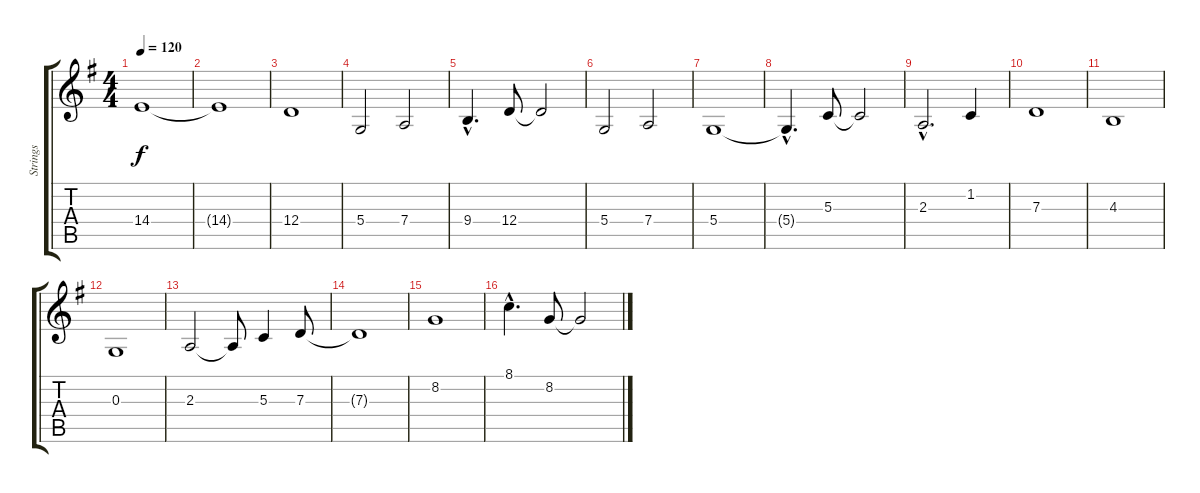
\track ("Strings" "Strings") {instrument stringensemble1}
\staff {score tabs}
\tuning (E4 B3 G3 D3 A2 E2) {hide}
\ts (4 4)
\tempo 120
\clef g2
\ks g
14.4{t}.1{dy f} |
14.4{t}.1 |
12.4.1 |
5.4.2 7.4.2 |
9.4{hac}.4{d} 12.4.8 12.4{t}.2 |
5.4.2 7.4.2 |
5.4.1 |
5.4{hac t}.4{d} 5.3.8 5.3{t}.2 |
2.3{hac}.2{d} 1.2.4 |
7.3.1 |
4.3.1 |
0.3.1 |
2.3.2 2.3{t}.8 5.3.4 7.3.8 |
7.3{t}.1 |
8.2.1 |
8.1{hac}.4{d} 8.2.8 8.2{t}.2
